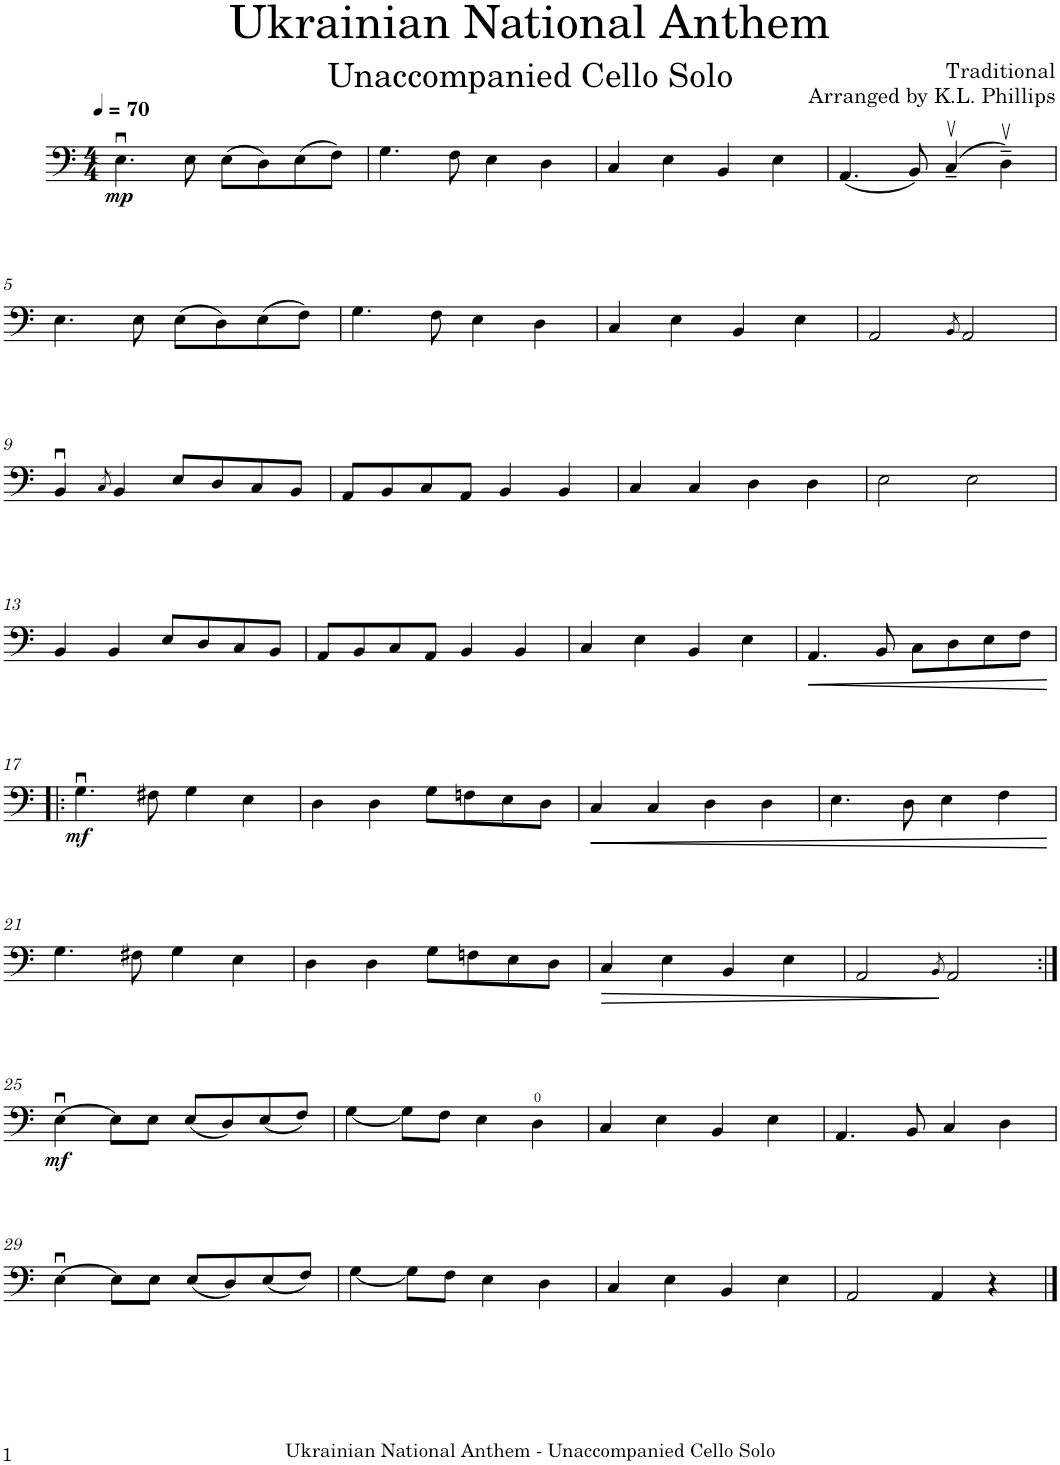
**kern	**dynam
*part1	*part1
*staff1	*staff1
*I"Violoncello	*
*I'Vc.	*
*clefF4	*
*k[]	*
*M4/4	*
*MM70	*
=1	=1
!	!LO:DY:b
4.Eu\	mp
8E\	.
(8E\L	.
8D\)	.
(8E\	.
8F\J)	.
=2	=2
4.G\	.
8F\	.
4E\	.
4D\	.
=3	=3
4C/	.
4E\	.
4BB/	.
4E\	.
=4	=4
(4.AA/	.
8BB/)	.
(4Cv~/	.
4Dv~\)	.
!!LO:LB:g=z
=5	=5
4.E\	.
8E\	.
(8E\L	.
8D\)	.
(8E\	.
8F\J)	.
=6	=6
4.G\	.
8F\	.
4E\	.
4D\	.
=7	=7
4C/	.
4E\	.
4BB/	.
4E\	.
=8	=8
2AA/	.
8qBB/	.
2AA/	.
!!LO:LB:g=z
=9	=9
4BBu/	.
8qC/	.
4BB/	.
8E/L	.
8D/	.
8C/	.
8BB/J	.
=10	=10
8AA/L	.
8BB/	.
8C/	.
8AA/J	.
4BB/	.
4BB/	.
=11	=11
4C/	.
4C/	.
4D\	.
4D\	.
=12	=12
2E\	.
2E\	.
!!LO:LB:g=z
=13	=13
4BB/	.
4BB/	.
8E/L	.
8D/	.
8C/	.
8BB/J	.
=14	=14
8AA/L	.
8BB/	.
8C/	.
8AA/J	.
4BB/	.
4BB/	.
=15	=15
4C/	.
4E\	.
4BB/	.
4E\	.
=16	=16
!	!LO:HP:b
4.AA/	<
8BB/	.
8C\L	.
8D\	.
8E\	.
8F\J	.
.	[
!!LO:LB:g=z
=17!|:	=17!|:
!	!LO:DY:b
4.Gu\	mf
8F#X\	.
4G\	.
4E\	.
=18	=18
4D\	.
4D\	.
8G\L	.
8Fn\	.
8E\	.
8D\J	.
=19	=19
!	!LO:HP:b
4C/	<
4C/	.
4D\	.
4D\	.
=20	=20
4.E\	.
8D\	.
4E\	.
4F\	.
.	[
!!LO:LB:g=z
=21	=21
4.G\	.
8F#X\	.
4G\	.
4E\	.
=22	=22
4D\	.
4D\	.
8G\L	.
8Fn\	.
8E\	.
8D\J	.
=23	=23
!	!LO:HP:b
4C/	>
4E\	.
4BB/	.
4E\	.
=24	=24
2AA/	.
8qBB/	.
2AA/	]
!!LO:LB:g=z
=25:|!	=25:|!
!	!LO:DY:b
[>4Eu\	mf
8E\L]	.
8E\J	.
(8E/L	.
8D/)	.
(8E/	.
8F/J)	.
=26	=26
[<4G\	.
8G\L]	.
8F\J	.
4E\	.
4D\	.
=27	=27
4C/	.
4E\	.
4BB/	.
4E\	.
=28	=28
4.AA/	.
8BB/	.
4C/	.
4D\	.
!!LO:LB:g=z
=29	=29
[>4Eu\	.
8E\L]	.
8E\J	.
(8E/L	.
8D/)	.
(8E/	.
8F/J)	.
=30	=30
[<4G\	.
8G\L]	.
8F\J	.
4E\	.
4D\	.
=31	=31
4C/	.
4E\	.
4BB/	.
4E\	.
=32	=32
2AA/	.
4AA/	.
4r	.
==	==
*-	*-
